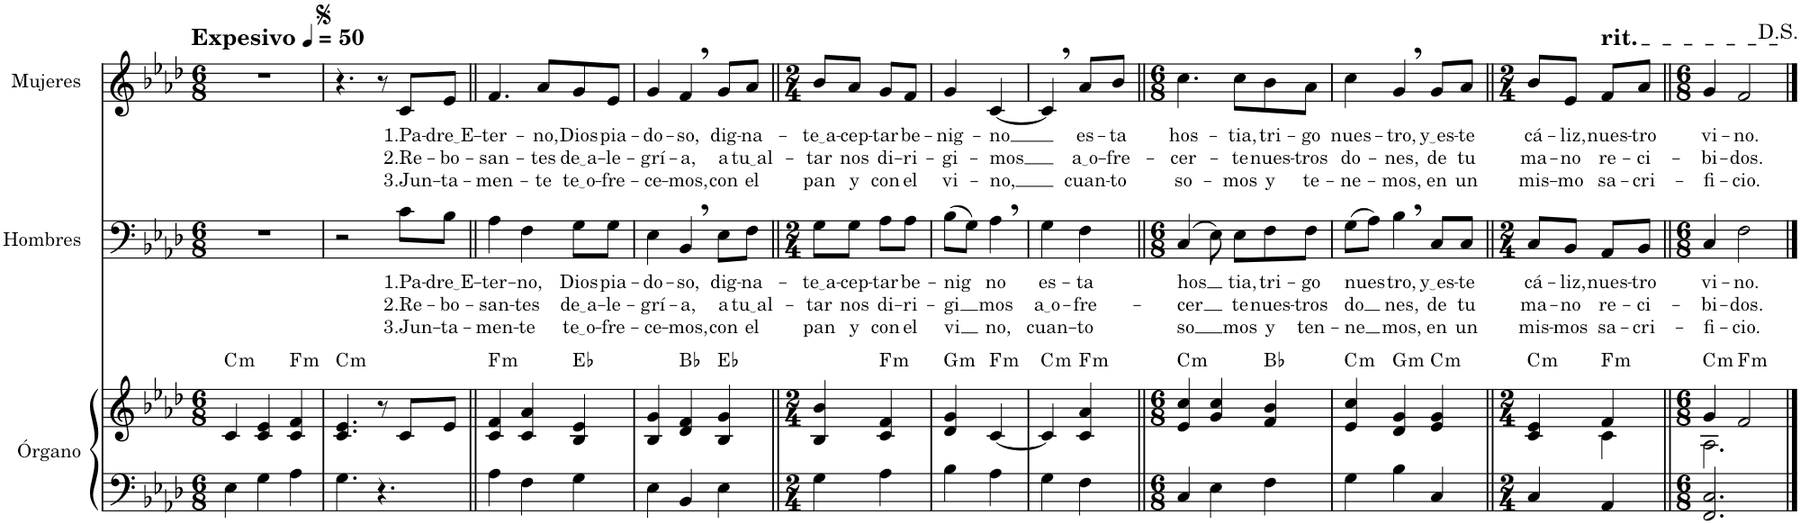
**kern	**kern	**harte	**kern	**text	**text	**text	**kern	**text	**text	**text
*part3	*part3	*part3	*part2	*part2	*part2	*part2	*part1	*part1	*part1	*part1
*staff4	*staff3	*	*staff2	*staff2	*staff2	*staff2	*staff1	*staff1	*staff1	*staff1
*I"Órgano	*	*	*I"Hombres	*	*	*	*I"Mujeres	*	*	*
*	*	*	*I'H.	*	*	*	*	*	*	*
*clefF4	*clefG2	*	*clefF4	*	*	*	*clefG2	*	*	*
*k[b-e-a-d-]	*k[b-e-a-d-]	*	*k[b-e-a-d-]	*	*	*	*k[b-e-a-d-]	*	*	*
*M6/8	*M6/8	*	*M6/8	*	*	*	*M6/8	*	*	*
*MM50	*MM50	*	*MM50	*	*	*	*MM50	*	*	*
=1	=1	=1	=1	=1	=1	=1	=1	=1	=1	=1
!	!	!LO:H:kt=m	!	!	!	!	!LO:TX:a:B:t=Expesivo	!	!	!
4E-\	4c/	C:min	2.r	.	.	.	2.r	.	.	.
4G\	4c/ 4e-/	.	.	.	.	.	.	.	.	.
!	!	!LO:H:kt=m	!	!	!	!	!	!	!	!
4A-\	4c/ 4f/	F:min	.	.	.	.	.	.	.	.
=2	=2	=2	=2	=2	=2	=2	=2	=2	=2	=2
!	!	!LO:H:kt=m	!	!	!	!	!	!	!	!
4.G\	4.c/ 4.e-/	C:min	2r	.	.	.	4.r	.	.	.
4.r	8r	.	.	.	.	.	8r	.	.	.
!	!	!	!	!LO:LY:b	!LO:LY:b	!LO:LY:b	!	!LO:LY:b	!LO:LY:b	!LO:LY:b
.	8c/L	.	8c\L	1.Pa-	2.Re-	3.Jun-	8c/L	1.Pa-	2.Re-	3.Jun-
!	!	!	!	!LO:LY:b	!LO:LY:b	!LO:LY:b	!	!LO:LY:b	!LO:LY:b	!LO:LY:b
.	8e-/J	.	8B-\J	dre E	-bo-	-ta-	8e-/J	dre E	-bo-	-ta-
=3||	=3||	=3||	=3||	=3||	=3||	=3||	=3||	=3||	=3||	=3||
!	!	!LO:H:kt=m	!	!LO:LY:b	!LO:LY:b	!LO:LY:b	!	!LO:LY:b	!LO:LY:b	!LO:LY:b
4A-\	4c/ 4f/	F:min	4A-\	-ter-	-san-	-men-	4.f/	-ter-	-san-	-men-
!	!	!	!	!LO:LY:b	!LO:LY:b	!LO:LY:b	!	!	!	!
4F\	4c/ 4a-/	.	4F\	-no,	-tes	-te	.	.	.	.
!	!	!	!	!	!	!	!	!LO:LY:b	!LO:LY:b	!LO:LY:b
.	.	.	.	.	.	.	8a-/L	-no,	-tes	-te
!	!	!	!	!LO:LY:b	!LO:LY:b	!LO:LY:b	!	!LO:LY:b	!LO:LY:b	!LO:LY:b
4G\	4B-/ 4e-/	Eb:maj	8G\L	Dios	de a	te o	8g/	Dios	de a	te o
!	!	!	!	!LO:LY:b	!LO:LY:b	!LO:LY:b	!	!LO:LY:b	!LO:LY:b	!LO:LY:b
.	.	.	8G\J	pia-	-le-	-fre-	8e-/J	pia-	-le-	-fre-
=4	=4	=4	=4	=4	=4	=4	=4	=4	=4	=4
!	!	!	!	!LO:LY:b	!LO:LY:b	!LO:LY:b	!	!LO:LY:b	!LO:LY:b	!LO:LY:b
4E-\	4B-/ 4g/	.	4E-\	-do-	-grí-	-ce-	4g/	-do-	-grí-	-ce-
!	!	!	!	!LO:LY:b	!LO:LY:b	!LO:LY:b	!	!LO:LY:b	!LO:LY:b	!LO:LY:b
4BB-/	4d-/ 4f/	Bb:maj	4BB-,/	-so,	-a,	-mos,	4f,/	-so,	-a,	-mos,
!	!	!	!	!LO:LY:b	!LO:LY:b	!LO:LY:b	!	!LO:LY:b	!LO:LY:b	!LO:LY:b
4E-\	4B-/ 4g/	Eb:maj	8E-\L	dig-	a	con	8g/L	dig-	a	con
!	!	!	!	!LO:LY:b	!LO:LY:b	!LO:LY:b	!	!LO:LY:b	!LO:LY:b	!LO:LY:b
.	.	.	8F\J	-na-	tu al	el	8a-/J	-na-	tu al	el
=5||	=5||	=5||	=5||	=5||	=5||	=5||	=5||	=5||	=5||	=5||
*M2/4	*M2/4	*	*M2/4	*	*	*	*M2/4	*	*	*
!	!	!	!	!LO:LY:b	!LO:LY:b	!LO:LY:b	!	!LO:LY:b	!LO:LY:b	!LO:LY:b
4G\	4B-/ 4b-/	.	8G\L	te a	-tar	pan	8b-/L	te a	-tar	pan
!	!	!	!	!LO:LY:b	!LO:LY:b	!LO:LY:b	!	!LO:LY:b	!LO:LY:b	!LO:LY:b
.	.	.	8G\J	-cep-	nos	y	8a-/J	-cep-	nos	y
!	!	!LO:H:kt=m	!	!LO:LY:b	!LO:LY:b	!LO:LY:b	!	!LO:LY:b	!LO:LY:b	!LO:LY:b
4A-\	4c/ 4f/	F:min	8A-\L	-tar	di-	con	8g/L	-tar	di-	con
!	!	!	!	!LO:LY:b	!LO:LY:b	!LO:LY:b	!	!LO:LY:b	!LO:LY:b	!LO:LY:b
.	.	.	8A-\J	be-	-ri-	el	8f/J	be-	-ri-	el
=6	=6	=6	=6	=6	=6	=6	=6	=6	=6	=6
!	!	!LO:H:kt=m	!	!LO:LY:b	!LO:LY:b	!LO:LY:b	!	!LO:LY:b	!LO:LY:b	!LO:LY:b
4B-\	4d-/ 4g/	G:min	(8B-\L	-nig	-gi	vi	4g/	-nig-	-gi-	vi-
.	.	.	8G\J)	.	.	.	.	.	.	.
!	!	!LO:H:kt=m	!	!LO:LY:b	!LO:LY:b	!LO:LY:b	!	!LO:LY:b	!LO:LY:b	!LO:LY:b
4A-\	[4c/	F:min	4A-,\	no	mos	no,	[4c/	-no	-mos	-no,
=7	=7	=7	=7	=7	=7	=7	=7	=7	=7	=7
!	!	!LO:H:kt=m	!	!LO:LY:b	!LO:LY:b	!LO:LY:b	!	!	!	!
4G\	4c/]	C:min	4G\	es-	a o	cuan-	4c,/]	.	.	.
!	!	!LO:H:kt=m	!	!LO:LY:b	!LO:LY:b	!LO:LY:b	!	!LO:LY:b	!LO:LY:b	!LO:LY:b
4F\	4c/ 4a-/	F:min	4F\	-ta	-fre-	-to	8a-/L	es-	a o	cuan-
!	!	!	!	!	!	!	!	!LO:LY:b	!LO:LY:b	!LO:LY:b
.	.	.	.	.	.	.	8b-/J	-ta	-fre-	-to
=8||	=8||	=8||	=8||	=8||	=8||	=8||	=8||	=8||	=8||	=8||
*M6/8	*M6/8	*	*M6/8	*	*	*	*M6/8	*	*	*
!	!	!LO:H:kt=m	!	!LO:LY:b	!LO:LY:b	!LO:LY:b	!	!LO:LY:b	!LO:LY:b	!LO:LY:b
4C/	4e-/ 4cc/	C:min	(4C/	hos	-cer	so	4.cc\	hos-	-cer-	so-
4E-\	4g/ 4cc/	.	8E-\)	.	.	.	.	.	.	.
!	!	!	!	!LO:LY:b	!LO:LY:b	!LO:LY:b	!	!LO:LY:b	!LO:LY:b	!LO:LY:b
.	.	.	8E-\L	tia,	te	mos	8cc\L	-tia,	-te	-mos
!	!	!	!	!LO:LY:b	!LO:LY:b	!LO:LY:b	!	!LO:LY:b	!LO:LY:b	!LO:LY:b
4F\	4f/ 4b-/	Bb:maj	8F\	tri-	nues-	y	8b-\	tri-	nues-	y
!	!	!	!	!LO:LY:b	!LO:LY:b	!LO:LY:b	!	!LO:LY:b	!LO:LY:b	!LO:LY:b
.	.	.	8F\J	-go	-tros	ten-	8a-\J	-go	-tros	te-
=9	=9	=9	=9	=9	=9	=9	=9	=9	=9	=9
!	!	!LO:H:kt=m	!	!LO:LY:b	!LO:LY:b	!LO:LY:b	!	!LO:LY:b	!LO:LY:b	!LO:LY:b
4G\	4e-/ 4cc/	C:min	(8G\L	nues	do	-ne	4cc\	nues-	do-	-ne-
.	.	.	8A-\J)	.	.	.	.	.	.	.
!	!	!LO:H:kt=m	!	!LO:LY:b	!LO:LY:b	!LO:LY:b	!	!LO:LY:b	!LO:LY:b	!LO:LY:b
4B-\	4d-/ 4g/	G:min	4B-,\	tro,	nes,	mos,	4g,/	-tro,	-nes,	-mos,
!	!	!LO:H:kt=m	!	!LO:LY:b	!LO:LY:b	!LO:LY:b	!	!LO:LY:b	!LO:LY:b	!LO:LY:b
4C/	4e-/ 4g/	C:min	8C/L	y es	de	en	8g/L	y es	de	en
!	!	!	!	!LO:LY:b	!LO:LY:b	!LO:LY:b	!	!LO:LY:b	!LO:LY:b	!LO:LY:b
.	.	.	8C/J	-te	tu	un	8a-/J	-te	tu	un
=10||	=10||	=10||	=10||	=10||	=10||	=10||	=10||	=10||	=10||	=10||
*M2/4	*M2/4	*	*M2/4	*	*	*	*M2/4	*	*	*
*	*^	*	*	*	*	*	*	*	*	*
!	!	!	!LO:H:kt=m	!	!LO:LY:b	!LO:LY:b	!LO:LY:b	!	!LO:LY:b	!LO:LY:b	!LO:LY:b
4C/	4c/ 4e-/	4ryy	C:min	8C/L	cá-	ma-	mis-	8b-/L	cá-	ma-	mis-
!	!	!	!	!	!LO:LY:b	!LO:LY:b	!LO:LY:b	!	!LO:LY:b	!LO:LY:b	!LO:LY:b
.	.	.	.	8BB-/J	-liz,	-no	-mos	8e-/J	-liz,	-no	-mo
!	!	!	!	!	!	!	!	!LO:TX:a:t=rit.	!	!	!
!	!	!	!LO:H:kt=m	!	!LO:LY:b	!LO:LY:b	!LO:LY:b	!	!LO:LY:b	!LO:LY:b	!LO:LY:b
4AA-/	4f/	4c\	F:min	8AA-/L	nues-	re-	sa-	8f/L	nues-	re-	sa-
!	!	!	!	!	!LO:LY:b	!LO:LY:b	!LO:LY:b	!	!LO:LY:b	!LO:LY:b	!LO:LY:b
.	.	.	.	8BB-/J	-tro	-ci-	-cri-	8a-/J	-tro	-ci-	-cri-
=11||	=11||	=11||	=11||	=11||	=11||	=11||	=11||	=11||	=11||	=11||	=11||
*M6/8	*M6/8	*	*	*M6/8	*	*	*	*M6/8	*	*	*
!	!	!	!LO:H:kt=m	!	!LO:LY:b	!LO:LY:b	!LO:LY:b	!	!LO:LY:b	!LO:LY:b	!LO:LY:b
2.FF/ 2.C/	4g/	2.A-\	C:min	4C/	vi-	-bi-	-fi-	4g/	vi-	-bi-	-fi-
!	!	!	!LO:H:kt=m	!	!LO:LY:b	!LO:LY:b	!LO:LY:b	!	!LO:LY:b	!LO:LY:b	!LO:LY:b
.	2f/	.	F:min	2F\	-no.	-dos.	-cio.	2f/	-no.	-dos.	-cio.
*	*v	*v	*	*	*	*	*	*	*	*	*
==	==	==	==	==	==	==	==	==	==	==
*-	*-	*-	*-	*-	*-	*-	*-	*-	*-	*-
